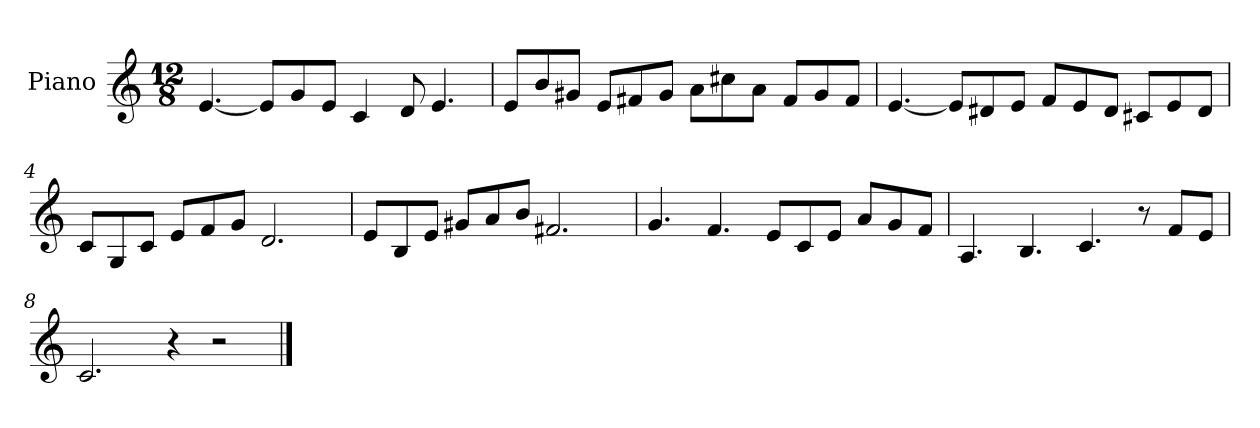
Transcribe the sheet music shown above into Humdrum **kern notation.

**kern
*part1
*staff1
*I"Piano
*I'Pno
*clefG2
*k[]
*M12/8
=1
[4.e/
8e/L]
8g/
8e/J
4c/
8d/
4.e/
=2
8e/L
8b/
8g#X/J
8e/L
8f#X/
8g#/J
8a\L
8cc#X\
8a\J
8f#/L
8g#/
8f#/J
=3
[4.e/
8e/L]
8d#X/
8e/J
8f/L
8e/
8d#/J
8c#X/L
8e/
8d#/J
=4
8c/L
8G/
8c/J
8e/L
8f/
8g/J
2.d/
=5
8e/L
8B/
8e/J
8g#X/L
8a/
8b/J
2.f#X/
=6
4.g/
4.f/
8e/L
8c/
8e/J
8a/L
8g/
8f/J
=7
4.A/
4.B/
4.c/
8r
8f/L
8e/J
=8
2.c/
4r
2r
==
*-
